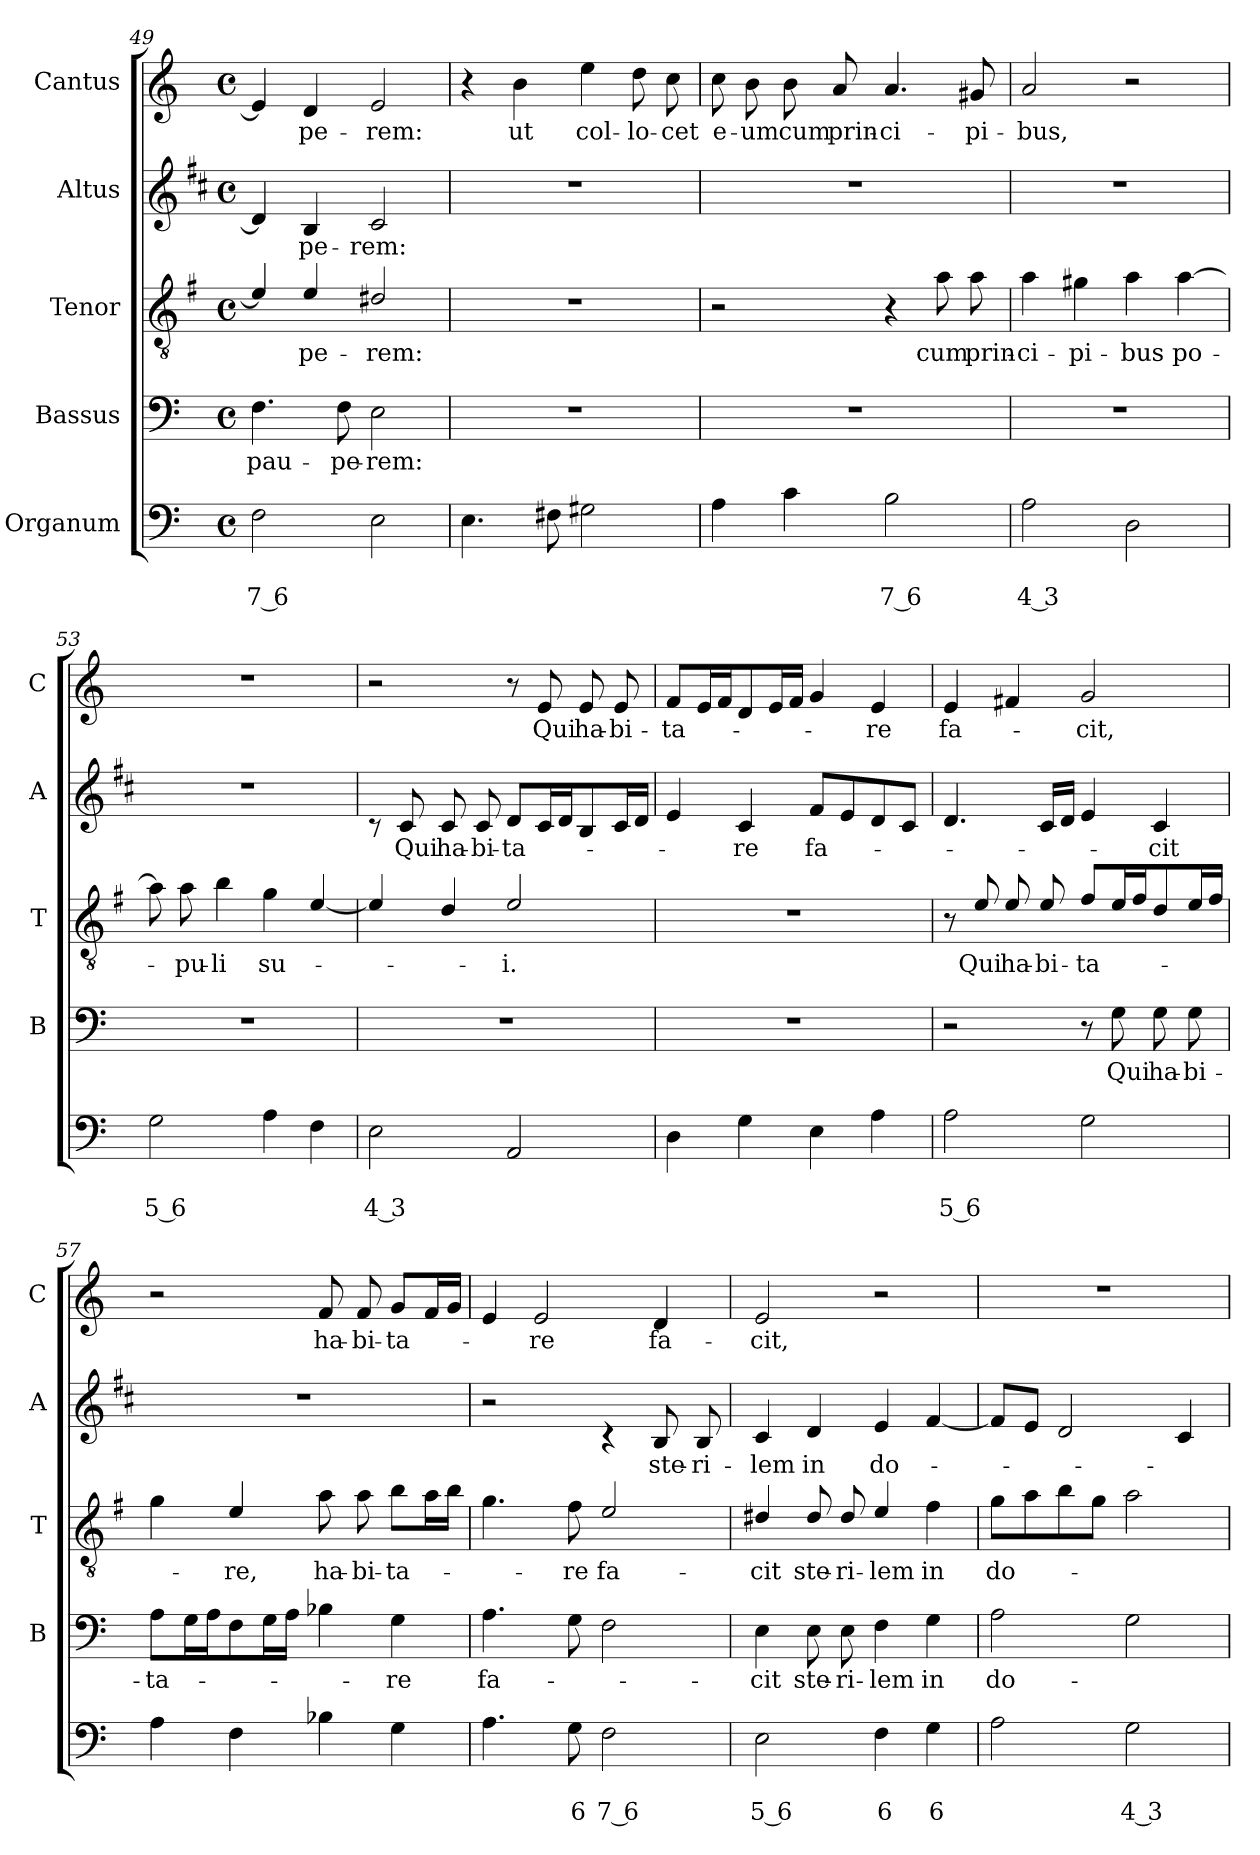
**kern	**text	**text	**kern	**text	**kern	**text	**kern	**text	**kern	**text
*part5	*part5	*part5	*part4	*part4	*part3	*part3	*part2	*part2	*part1	*part1
*staff5	*staff5	*staff5	*staff4	*staff4	*staff3	*staff3	*staff2	*staff2	*staff1	*staff1
*I"Organum	*	*	*I"Bassus	*	*I"Tenor	*	*I"Altus	*	*I"Cantus	*
*	*	*	*I'B	*	*I'T	*	*I'A	*	*I'C	*
*clefF4	*	*	*clefF4	*	*clefGv2	*	*clefG2	*	*clefG2	*
*	*	*	*	*	*ITrd4c7	*	*ITrd1c2	*	*	*
*k[]	*	*	*k[]	*	*k[]	*	*k[]	*	*k[]	*
*C:	*	*	*C:	*	*C:	*	*C:	*	*C:	*
*M4/4	*	*	*M4/4	*	*M4/4	*	*M4/4	*	*M4/4	*
*met(c)	*	*	*met(c)	*	*met(c)	*	*met(c)	*	*met(c)	*
=49	=49	=49	=49	=49	=49	=49	=49	=49	=49	=49
!	!	!LO:LY:b	!	!LO:LY:b	!	!	!	!	!	!
2F\	.	7 6	4.F\	pau-	4A/]	.	4c/]	.	4e/]	.
!	!	!	!	!	!	!LO:LY:b	!	!LO:LY:b	!	!LO:LY:b
.	.	.	.	.	4A/	-pe-	4A/	-pe-	4d/	-pe-
!	!	!	!	!LO:LY:b	!	!	!	!	!	!
.	.	.	8F\	-pe-	.	.	.	.	.	.
!	!	!	!	!LO:LY:b	!	!LO:LY:b	!	!LO:LY:b	!	!LO:LY:b
2E\	.	.	2E\	-rem:	2G#X/	-rem:	2B/	-rem:	2e/	-rem:
=50	=50	=50	=50	=50	=50	=50	=50	=50	=50	=50
4.E\	.	.	1r	.	1r	.	1r	.	4r	.
!	!	!	!	!	!	!	!	!	!	!LO:LY:b
.	.	.	.	.	.	.	.	.	4b\	ut
8F#X\	.	.	.	.	.	.	.	.	.	.
!	!	!	!	!	!	!	!	!	!	!LO:LY:b
2G#X\	.	.	.	.	.	.	.	.	4ee\	col-
!	!	!	!	!	!	!	!	!	!	!LO:LY:b
.	.	.	.	.	.	.	.	.	8dd\	-lo-
!	!	!	!	!	!	!	!	!	!	!LO:LY:b
.	.	.	.	.	.	.	.	.	8cc\	-cet
!!LO:PB:g=z
=51	=51	=51	=51	=51	=51	=51	=51	=51	=51	=51
!	!	!	!	!	!	!	!	!	!	!LO:LY:b
4A\	.	.	1r	.	2r	.	1r	.	8cc\	e-
!	!	!	!	!	!	!	!	!	!	!LO:LY:b
.	.	.	.	.	.	.	.	.	8b\	-um
!	!	!	!	!	!	!	!	!	!	!LO:LY:b
4c\	.	.	.	.	.	.	.	.	8b\	cum
!	!	!	!	!	!	!	!	!	!	!LO:LY:b
.	.	.	.	.	.	.	.	.	8a/	prin-
!	!	!LO:LY:b	!	!	!	!	!	!	!	!LO:LY:b
2B\	.	7 6	.	.	4r	.	.	.	4.a/	-ci-
!	!	!	!	!	!	!LO:LY:b	!	!	!	!
.	.	.	.	.	8d\	cum	.	.	.	.
!	!	!	!	!	!	!LO:LY:b	!	!	!	!LO:LY:b
.	.	.	.	.	8d\	prin-	.	.	8g#X/	-pi-
=52	=52	=52	=52	=52	=52	=52	=52	=52	=52	=52
!	!	!LO:LY:b	!	!	!	!LO:LY:b	!	!	!	!LO:LY:b
2A\	.	4 3	1r	.	4d\	-ci-	1r	.	2a/	-bus,
!	!	!	!	!	!	!LO:LY:b	!	!	!	!
.	.	.	.	.	4c#X\	-pi-	.	.	.	.
!	!	!	!	!	!	!LO:LY:b	!	!	!	!
2D\	.	.	.	.	4d\	-bus	.	.	2r	.
!	!	!	!	!	!	!LO:LY:b	!	!	!	!
.	.	.	.	.	[4d\	po-	.	.	.	.
=53	=53	=53	=53	=53	=53	=53	=53	=53	=53	=53
!	!	!LO:LY:b	!	!	!	!	!	!	!	!
2G\	.	5 6	1r	.	8d\]	.	1r	.	1r	.
!	!	!	!	!	!	!LO:LY:b	!	!	!	!
.	.	.	.	.	8d\	-pu-	.	.	.	.
!	!	!	!	!	!	!LO:LY:b	!	!	!	!
.	.	.	.	.	4e\	-li	.	.	.	.
!	!	!	!	!	!	!LO:LY:b	!	!	!	!
4A\	.	.	.	.	4c\	su-	.	.	.	.
4F\	.	.	.	.	[4A/	.	.	.	.	.
=54	=54	=54	=54	=54	=54	=54	=54	=54	=54	=54
!	!	!LO:LY:b	!	!	!	!	!	!	!	!
2E\	.	4 3	1r	.	4A/]	.	8rc	.	2r	.
!	!	!	!	!	!	!	!	!LO:LY:b	!	!
.	.	.	.	.	.	.	8B/	Qui	.	.
!	!	!	!	!	!	!	!	!LO:LY:b	!	!
.	.	.	.	.	4G/	.	8B/	ha-	.	.
!	!	!	!	!	!	!	!	!LO:LY:b	!	!
.	.	.	.	.	.	.	8B/	-bi-	.	.
!	!	!	!	!	!	!LO:LY:b	!	!LO:LY:b	!	!
2AA/	.	.	.	.	2A/	-i.	8c/L	-ta-	8r	.
!	!	!	!	!	!	!	!	!	!	!LO:LY:b
.	.	.	.	.	.	.	16B/L	.	8e/	Qui
.	.	.	.	.	.	.	16c/J	.	.	.
!	!	!	!	!	!	!	!	!	!	!LO:LY:b
.	.	.	.	.	.	.	8A/	.	8e/	ha-
!	!	!	!	!	!	!	!	!	!	!LO:LY:b
.	.	.	.	.	.	.	16B/L	.	8e/	-bi-
.	.	.	.	.	.	.	16c/JJ	.	.	.
=55	=55	=55	=55	=55	=55	=55	=55	=55	=55	=55
!	!	!	!	!	!	!	!	!	!	!LO:LY:b
4D\	.	.	1r	.	1r	.	4d/	.	8f/L	-ta-
.	.	.	.	.	.	.	.	.	16e/L	.
.	.	.	.	.	.	.	.	.	16f/J	.
!	!	!	!	!	!	!	!	!LO:LY:b	!	!
4G\	.	.	.	.	.	.	4B/	-re	8d/	.
.	.	.	.	.	.	.	.	.	16e/L	.
.	.	.	.	.	.	.	.	.	16f/JJ	.
!	!	!	!	!	!	!	!	!LO:LY:b	!	!
4E\	.	.	.	.	.	.	8e/L	fa-	4g/	.
.	.	.	.	.	.	.	8d/	.	.	.
!	!	!	!	!	!	!	!	!	!	!LO:LY:b
4A\	.	.	.	.	.	.	8c/	.	4e/	-re
.	.	.	.	.	.	.	8B/J	.	.	.
!!LO:LB:g=z
=56	=56	=56	=56	=56	=56	=56	=56	=56	=56	=56
!	!	!LO:LY:b	!	!	!	!	!	!	!	!LO:LY:b
2A\	.	5 6	2r	.	8r	.	4.c/	.	4e/	fa-
!	!	!	!	!	!	!LO:LY:b	!	!	!	!
.	.	.	.	.	8A/	Qui	.	.	.	.
!	!	!	!	!	!	!LO:LY:b	!	!	!	!
.	.	.	.	.	8A/	ha-	.	.	4f#X/	.
!	!	!	!	!	!	!LO:LY:b	!	!	!	!
.	.	.	.	.	8A/	-bi-	16B/LL	.	.	.
.	.	.	.	.	.	.	16c/JJ	.	.	.
!	!	!	!	!	!	!LO:LY:b	!	!	!	!LO:LY:b
2G\	.	.	8r	.	8B/L	-ta-	4d/	.	2g/	-cit,
!	!	!	!	!LO:LY:b	!	!	!	!	!	!
.	.	.	8G\	Qui	16A/L	.	.	.	.	.
.	.	.	.	.	16B/J	.	.	.	.	.
!	!	!	!	!LO:LY:b	!	!	!	!LO:LY:b	!	!
.	.	.	8G\	ha-	8G/	.	4B/	-cit	.	.
!	!	!	!	!LO:LY:b	!	!	!	!	!	!
.	.	.	8G\	-bi-	16A/L	.	.	.	.	.
.	.	.	.	.	16B/JJ	.	.	.	.	.
=57	=57	=57	=57	=57	=57	=57	=57	=57	=57	=57
!	!	!	!	!LO:LY:b	!	!	!	!	!	!
4A\	.	.	8A\L	-ta-	4c\	.	1r	.	2r	.
.	.	.	16G\L	.	.	.	.	.	.	.
.	.	.	16A\J	.	.	.	.	.	.	.
!	!	!	!	!	!	!LO:LY:b	!	!	!	!
4F\	.	.	8F\	.	4A/	-re,	.	.	.	.
.	.	.	16G\L	.	.	.	.	.	.	.
.	.	.	16A\JJ	.	.	.	.	.	.	.
!	!	!	!	!	!	!LO:LY:b	!	!	!	!LO:LY:b
4B-X\	.	.	4B-X\	.	8d\	ha-	.	.	8f/	ha-
!	!	!	!	!	!	!LO:LY:b	!	!	!	!LO:LY:b
.	.	.	.	.	8d\	-bi-	.	.	8f/	-bi-
!	!	!	!	!LO:LY:b	!	!LO:LY:b	!	!	!	!LO:LY:b
4G\	.	.	4G\	-re	8e\L	-ta-	.	.	8g/L	-ta-
.	.	.	.	.	16d\L	.	.	.	16f/L	.
.	.	.	.	.	16e\JJ	.	.	.	16g/JJ	.
=58	=58	=58	=58	=58	=58	=58	=58	=58	=58	=58
!	!	!	!	!LO:LY:b	!	!	!	!	!	!
4.A\	.	.	4.A\	fa-	4.c\	.	2r	.	4e/	.
!	!	!	!	!	!	!	!	!	!	!LO:LY:b
.	.	.	.	.	.	.	.	.	2e/	-re
!	!	!LO:LY:b	!	!	!	!LO:LY:b	!	!	!	!
8G\	.	6	8G\	.	8B\	-re	.	.	.	.
!	!	!LO:LY:b	!	!	!	!LO:LY:b	!	!	!	!
2F\	.	7 6	2F\	.	2A/	fa-	4rc	.	.	.
!	!	!	!	!	!	!	!	!LO:LY:b	!	!LO:LY:b
.	.	.	.	.	.	.	8A/	ste-	4d/	fa-
!	!	!	!	!	!	!	!	!LO:LY:b	!	!
.	.	.	.	.	.	.	8A/	-ri-	.	.
=59	=59	=59	=59	=59	=59	=59	=59	=59	=59	=59
!	!	!LO:LY:b	!	!LO:LY:b	!	!LO:LY:b	!	!LO:LY:b	!	!LO:LY:b
2E\	.	5 6	4E\	-cit	4G#X/	-cit	4B/	-lem	2e/	-cit,
!	!	!	!	!LO:LY:b	!	!LO:LY:b	!	!LO:LY:b	!	!
.	.	.	8E\	ste-	8G#/	ste-	4c/	in	.	.
!	!	!	!	!LO:LY:b	!	!LO:LY:b	!	!	!	!
.	.	.	8E\	-ri-	8G#/	-ri-	.	.	.	.
!	!	!LO:LY:b	!	!LO:LY:b	!	!LO:LY:b	!	!LO:LY:b	!	!
4F\	.	6	4F\	-lem	4A/	-lem	4d/	do-	2r	.
!	!	!LO:LY:b	!	!LO:LY:b	!	!LO:LY:b	!	!	!	!
4G\	.	6	4G\	in	4B\	in	[4e/	.	.	.
=60	=60	=60	=60	=60	=60	=60	=60	=60	=60	=60
!	!	!	!	!LO:LY:b	!	!LO:LY:b	!	!	!	!
2A\	.	.	2A\	do-	8c\L	do-	8e/L]	.	1r	.
.	.	.	.	.	8d\	.	8d/J	.	.	.
.	.	.	.	.	8e\	.	2c/	.	.	.
.	.	.	.	.	8c\J	.	.	.	.	.
!	!	!LO:LY:b	!	!	!	!	!	!	!	!
2G\	.	4 3	2G\	.	2d\	.	.	.	.	.
.	.	.	.	.	.	.	4B/	.	.	.
=	=	=	=	=	=	=	=	=	=	=
*-	*-	*-	*-	*-	*-	*-	*-	*-	*-	*-
